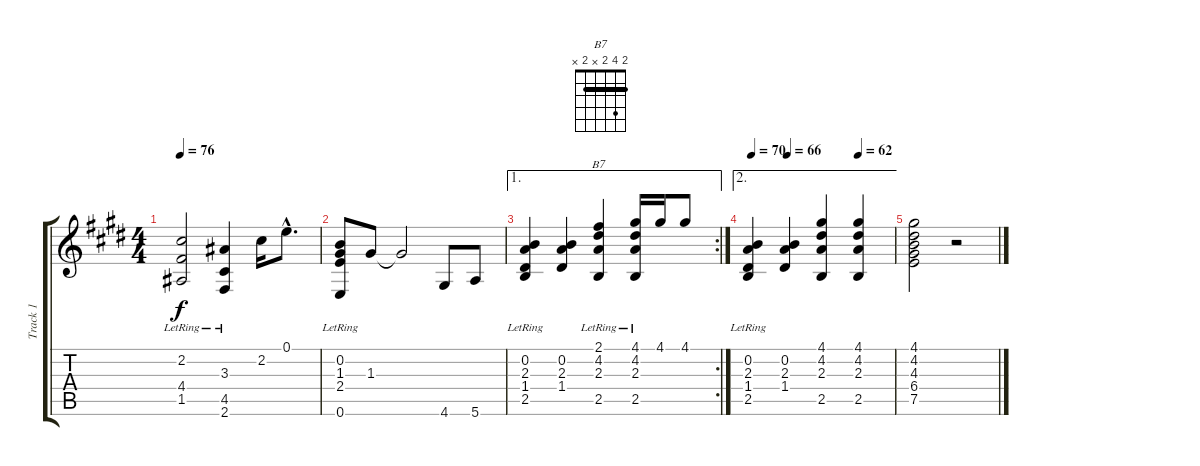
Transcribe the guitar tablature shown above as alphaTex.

\track ("Track 1" "Track 1") {instrument acousticguitarnylon}
\staff {score tabs}
\tuning (E4 B3 G3 D3 A2 E2) {hide}
\chord ("B7" 2 4 2 x 2 x) {barre 2}
\ts (4 4)
\tempo 76
\clef g2
\ks c#minor
(2.2{lr} 4.4{lr} 1.5{lr}).2{dy f} (3.3{lr} 4.5{lr} 2.6{lr}).4 2.2.16 0.1{hac}.8{d} |
(0.2 1.3 2.4{lr} 0.6{lr}).8 1.3.8 1.3{t}.2 4.6.8 5.6.8 |
\ae 1
\rc 2
(0.2 2.3 1.4 2.5{lr}).4 (0.2 2.3 1.4).4 (2.1 4.2 2.3 2.5{lr}).4{ch "B7"} (4.1 4.2 2.3{lr} 2.5{lr}).16 4.1.16 4.1.8 |
\ae 2
\tempo 70
\tempo (66 0.25)
\tempo (62 0.75)
(0.2 2.3 1.4 2.5{lr}).4 (0.2 2.3 1.4).4 (4.1 4.2 2.3 2.5).4 (4.1 4.2 2.3 2.5).4 |
(4.1 4.2 4.3 6.4 7.5).2 r.2
